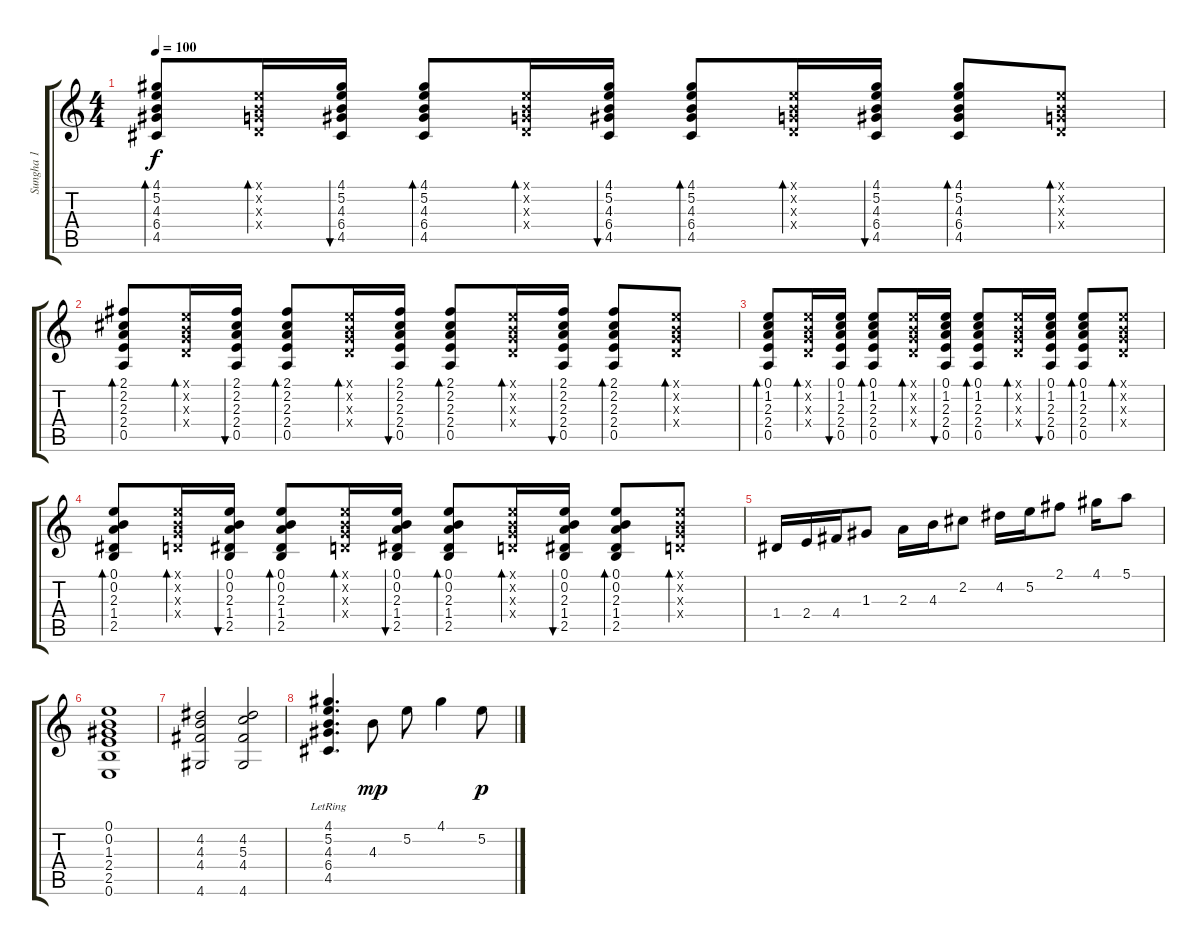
\track ("Sungha 1" "Sungha 1") {instrument acousticguitarsteel}
\staff {score tabs}
\tuning (E4 B3 G3 D3 A2 E2) {hide}
\ts (4 4)
\tempo 100
\clef g2
\ks c
(4.1 5.2 4.3 6.4 4.5).8{bd 30 dy f} (0.1{x} 0.2{x} 0.3{x} 0.4{x}).16{bd 30} (4.1 5.2 4.3 6.4 4.5).16{bu 30} (4.1 5.2 4.3 6.4 4.5).8{bd 30} (0.1{x} 0.2{x} 0.3{x} 0.4{x}).16{bd 30} (4.1 5.2 4.3 6.4 4.5).16{bu 30} (4.1 5.2 4.3 6.4 4.5).8{bd 30} (0.1{x} 0.2{x} 0.3{x} 0.4{x}).16{bd 30} (4.1 5.2 4.3 6.4 4.5).16{bu 30} (4.1 5.2 4.3 6.4 4.5).8{bd 30} (0.1{x} 0.2{x} 0.3{x} 0.4{x}).8{bd 30} |
(2.1 2.2 2.3 2.4 0.5).8{bd 30} (0.1{x} 0.2{x} 0.3{x} 0.4{x}).16{bd 30} (2.1 2.2 2.3 2.4 0.5).16{bu 30} (2.1 2.2 2.3 2.4 0.5).8{bd 30} (0.1{x} 0.2{x} 0.3{x} 0.4{x}).16{bd 30} (2.1 2.2 2.3 2.4 0.5).16{bu 30} (2.1 2.2 2.3 2.4 0.5).8{bd 30} (0.1{x} 0.2{x} 0.3{x} 0.4{x}).16{bd 30} (2.1 2.2 2.3 2.4 0.5).16{bu 30} (2.1 2.2 2.3 2.4 0.5).8{bd 30} (0.1{x} 0.2{x} 0.3{x} 0.4{x}).8{bd 30} |
(0.1 1.2 2.3 2.4 0.5).8{bd 30} (0.1{x} 0.2{x} 0.3{x} 0.4{x}).16{bd 30} (0.1 1.2 2.3 2.4 0.5).16{bu 30} (0.1 1.2 2.3 2.4 0.5).8{bd 30} (0.1{x} 0.2{x} 0.3{x} 0.4{x}).16{bd 30} (0.1 1.2 2.3 2.4 0.5).16{bu 30} (0.1 1.2 2.3 2.4 0.5).8{bd 30} (0.1{x} 0.2{x} 0.3{x} 0.4{x}).16{bd 30} (0.1 1.2 2.3 2.4 0.5).16{bu 30} (0.1 1.2 2.3 2.4 0.5).8{bd 30} (0.1{x} 0.2{x} 0.3{x} 0.4{x}).8{bd 30} |
(0.1 0.2 2.3 1.4 2.5).8{bd 30} (0.1{x} 0.2{x} 0.3{x} 0.4{x}).16{bd 30} (0.1 0.2 2.3 1.4 2.5).16{bu 30} (0.1 0.2 2.3 1.4 2.5).8{bd 30} (0.1{x} 0.2{x} 0.3{x} 0.4{x}).16{bd 30} (0.1 0.2 2.3 1.4 2.5).16{bu 30} (0.1 0.2 2.3 1.4 2.5).8{bd 30} (0.1{x} 0.2{x} 0.3{x} 0.4{x}).16{bd 30} (0.1 0.2 2.3 1.4 2.5).16{bu 30} (0.1 0.2 2.3 1.4 2.5).8{bd 30} (0.1{x} 0.2{x} 0.3{x} 0.4{x}).8{bd 30} |
1.4.16 2.4.16 4.4.16 1.3.8 2.3.16 4.3.16 2.2.8 4.2.16 5.2.16 2.1.8 4.1.16 5.1.8 |
(0.1 0.2 1.3 2.4 2.5 0.6).1 |
(4.2 4.3 4.4 4.6).2 (4.2 5.3 4.4 4.6).2 |
(4.1{lr} 5.2{lr} 4.3{lr} 6.4{lr} 4.5{lr}).4{d} 4.3.8{dy mp} 5.2.8 4.1.4 5.2.8{dy p}
